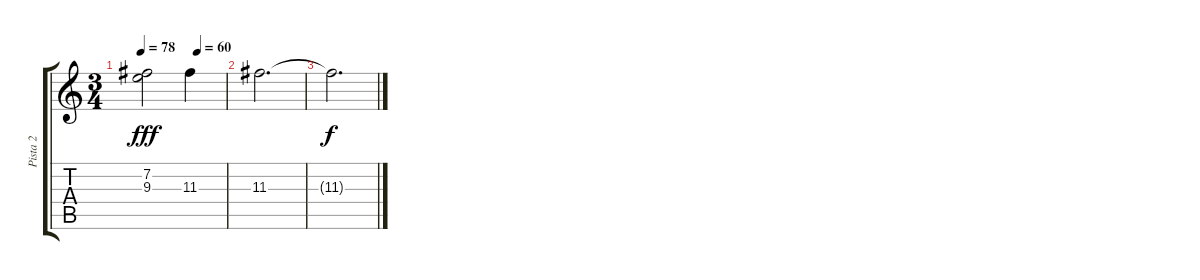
\track ("Pista 2" "Pista 2") {instrument overdrivenguitar}
\staff {score tabs}
\tuning (E4 B3 G3 D3 A2 E2) {hide}
\ts (3 4)
\tempo 78
\tempo (60 0.6666666666666666)
\clef g2
\ks c
(7.2 9.3).2{dy fff} 11.3.4 |
11.3.2{d} |
11.3{t}.2{d dy f}
